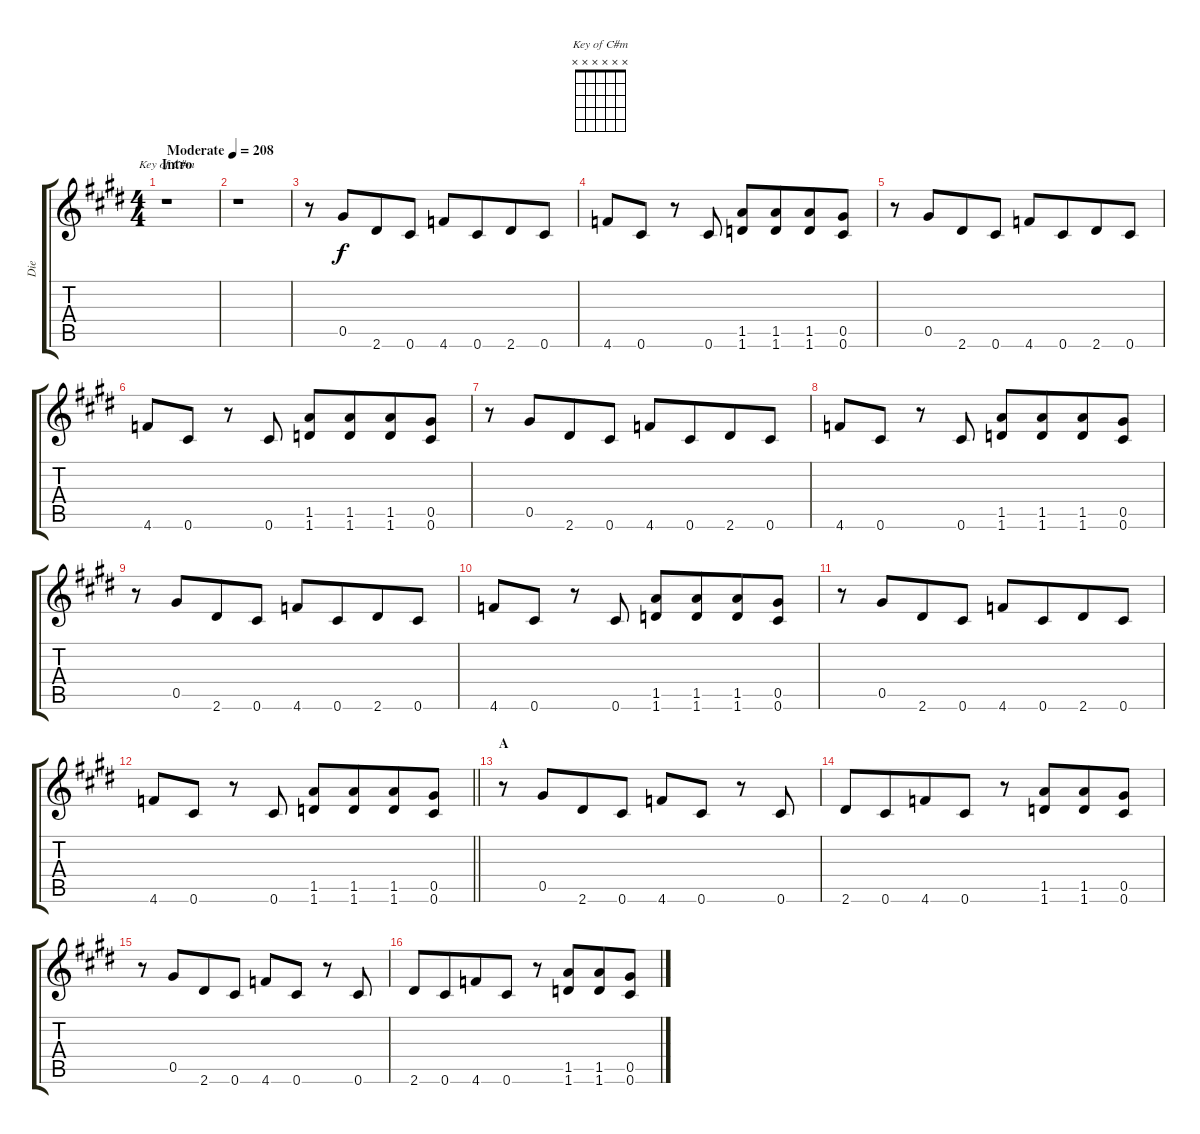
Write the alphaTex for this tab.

\track ("Die" "Die") {instrument distortionguitar}
\staff {score tabs}
\tuning (Eb4 Bb3 Gb3 Db3 Ab2 Db2) {hide}
\chord ("Key of C#m" x x x x x x)
\ts (4 4)
\section ("" "Intro")
\tempo (208 "Moderate")
\clef g2
\ks c#minor
r.1{ch "Key of C#m" ot 8vb dy f instrument distortionguitar} |
r.1 |
r.8{ot 8vb} 0.5.8{ot 8vb beam merge} 2.6.8{ot 8vb} 0.6.8{ot 8vb} 4.6.8{ot 8vb} 0.6.8{ot 8vb beam merge} 2.6.8{ot 8vb} 0.6.8{ot 8vb} |
4.6.8{ot 8vb} 0.6.8{ot 8vb} r.8{ot 8vb} 0.6.8{ot 8vb} (1.5 1.6).8{ot 8vb} (1.5 1.6).8{ot 8vb beam merge} (1.5 1.6).8{ot 8vb} (0.5 0.6).8{ot 8vb} |
r.8{ot 8vb} 0.5.8{ot 8vb beam merge} 2.6.8{ot 8vb} 0.6.8{ot 8vb} 4.6.8{ot 8vb} 0.6.8{ot 8vb beam merge} 2.6.8{ot 8vb} 0.6.8{ot 8vb} |
4.6.8{ot 8vb} 0.6.8{ot 8vb} r.8{ot 8vb} 0.6.8{ot 8vb} (1.5 1.6).8{ot 8vb} (1.5 1.6).8{ot 8vb beam merge} (1.5 1.6).8{ot 8vb} (0.5 0.6).8{ot 8vb} |
r.8{ot 8vb} 0.5.8{ot 8vb beam merge} 2.6.8{ot 8vb} 0.6.8{ot 8vb} 4.6.8{ot 8vb} 0.6.8{ot 8vb beam merge} 2.6.8{ot 8vb} 0.6.8{ot 8vb} |
4.6.8{ot 8vb} 0.6.8{ot 8vb} r.8{ot 8vb} 0.6.8{ot 8vb} (1.5 1.6).8{ot 8vb} (1.5 1.6).8{ot 8vb beam merge} (1.5 1.6).8{ot 8vb} (0.5 0.6).8{ot 8vb} |
r.8{ot 8vb} 0.5.8{ot 8vb beam merge} 2.6.8{ot 8vb} 0.6.8{ot 8vb} 4.6.8{ot 8vb} 0.6.8{ot 8vb beam merge} 2.6.8{ot 8vb} 0.6.8{ot 8vb} |
4.6.8{ot 8vb} 0.6.8{ot 8vb} r.8{ot 8vb} 0.6.8{ot 8vb} (1.5 1.6).8{ot 8vb} (1.5 1.6).8{ot 8vb beam merge} (1.5 1.6).8{ot 8vb} (0.5 0.6).8{ot 8vb} |
r.8{ot 8vb} 0.5.8{ot 8vb beam merge} 2.6.8{ot 8vb} 0.6.8{ot 8vb} 4.6.8{ot 8vb} 0.6.8{ot 8vb beam merge} 2.6.8{ot 8vb} 0.6.8{ot 8vb} |
\barLineRight lightlight
4.6.8{ot 8vb} 0.6.8{ot 8vb} r.8{ot 8vb} 0.6.8{ot 8vb} (1.5 1.6).8{ot 8vb} (1.5 1.6).8{ot 8vb beam merge} (1.5 1.6).8{ot 8vb} (0.5 0.6).8{ot 8vb} |
\section ("" "A")
r.8{ot 8vb} 0.5.8{ot 8vb beam merge} 2.6.8{ot 8vb} 0.6.8{ot 8vb} 4.6.8{ot 8vb} 0.6.8{ot 8vb} r.8{ot 8vb} 0.6.8{ot 8vb} |
2.6.8{ot 8vb} 0.6.8{ot 8vb beam merge} 4.6.8{ot 8vb} 0.6.8{ot 8vb} r.8{ot 8vb} (1.5 1.6).8{ot 8vb beam merge} (1.5 1.6).8{ot 8vb} (0.5 0.6).8{ot 8vb} |
r.8{ot 8vb} 0.5.8{ot 8vb beam merge} 2.6.8{ot 8vb} 0.6.8{ot 8vb} 4.6.8{ot 8vb} 0.6.8{ot 8vb} r.8{ot 8vb} 0.6.8{ot 8vb} |
2.6.8{ot 8vb} 0.6.8{ot 8vb beam merge} 4.6.8{ot 8vb} 0.6.8{ot 8vb} r.8{ot 8vb} (1.5 1.6).8{ot 8vb beam merge} (1.5 1.6).8{ot 8vb} (0.5 0.6).8{ot 8vb}
